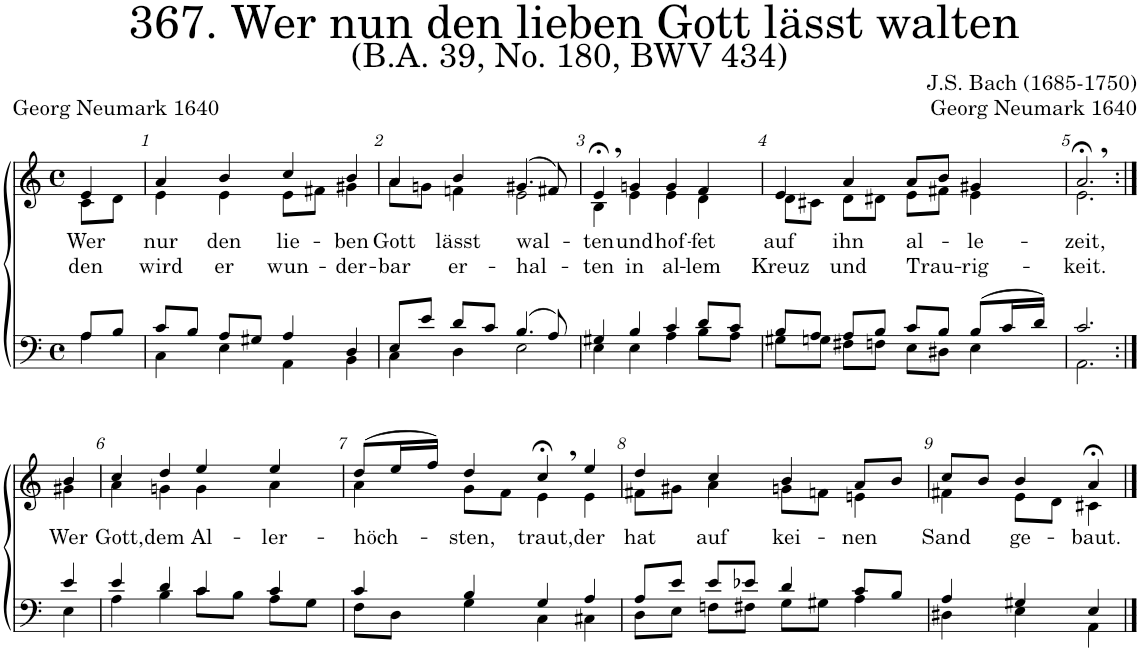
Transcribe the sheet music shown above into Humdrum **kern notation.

**kern	**kern	**text	**text
*part2	*part1	*part1	*part1
*staff2	*staff1	*staff1	*staff1
*I"Tenor/Bass	*I"Soprano/Alto	*	*
*clefF4	*clefG2	*	*
*k[]	*k[]	*	*
*M4/4	*M4/4	*	*
*met(c)	*met(c)	*	*
=	=	=	=
*^	*	*	*
!	!	!	!LO:LY:b	!LO:LY:b
*	*	*^	*	*
8A/L	4A\	4e/	8c;\L	Wer	den
8B/J	.	.	8d\J	.	.
=1	=1	=1	=1	=1	=1
!	!	!	!	!LO:LY:b	!LO:LY:b
8c;</L	4C\	4a/	4e\	nur	wird
8B/J	.	.	.	.	.
!	!	!	!	!LO:LY:b	!LO:LY:b
8A/L	4E\	4b/	4e\	den	er
8G#X/J	.	.	.	.	.
!	!	!	!	!LO:LY:b	!LO:LY:b
4A/	4AA\	4cc/	8e\L	lie-	wun-
.	.	.	8f#X\J	.	.
!	!	!	!	!LO:LY:b	!LO:LY:b
4D/	4BB\	4b/	4g#X\	-ben	-der-
=2	=2	=2	=2	=2	=2
!	!	!	!	!LO:LY:b	!LO:LY:b
8E/L	4C;\	4a/	8a\L	Gott	-bar
8e/J	.	.	8gn\J	.	.
!	!	!	!	!LO:LY:b	!LO:LY:b
8d/L	4D\	4b/	4fn\	lässt	er-
8c/J	.	.	.	.	.
!	!	!	!	!LO:LY:b	!LO:LY:b
(4.B/	2E\	(4.g#X/	2e\	wal-	-hal-
8A/)	.	8f#X/)	.	.	.
=3	=3	=3	=3	=3	=3
!	!	!	!	!LO:LY:b	!LO:LY:b
4G#X/	4E\	4e;<,/	4B\	-ten	-ten
!	!	!	!	!LO:LY:b	!LO:LY:b
4B/	4E\	4gn/	4e\	und	in
!	!	!	!	!LO:LY:b	!LO:LY:b
4c/	4A\	4g/	4e\	hof-	al-
!	!	!	!	!LO:LY:b	!LO:LY:b
8d/L	8B\L	4f/	4d\	-fet	-lem
8c/J	8A\J	.	.	.	.
=4	=4	=4	=4	=4	=4
!	!	!	!	!LO:LY:b	!LO:LY:b
8B/L	8G#X\L	4e/	8d\L	auf	Kreuz
8A/J	8Gn\J	.	8c#X\J	.	.
!	!	!	!	!LO:LY:b	!LO:LY:b
8A/L	8F#X\L	4a/	8d\L	ihn	und
8B/J	8Fn\J	.	8d#X\J	.	.
!	!	!	!	!LO:LY:b	!LO:LY:b
8c/L	8E\L	8a/L	8e\L	al-	Trau-
8B/J	8D#X\J	8b/J	8f#X\J	.	.
!	!	!	!	!LO:LY:b	!LO:LY:b
(8B/L	4E\	4g#X/	4e\	-le-	-rig-
16c/L	.	.	.	.	.
16d/JJ)	.	.	.	.	.
=5	=5	=5	=5	=5	=5
!	!	!	!	!LO:LY:b	!LO:LY:b
2.c/	2.AA\	2.a;<,/	2.e\	-zeit,	-keit.
!!LO:LB:g=z	!!
=5X1:|!	=5X1:|!	=5X1:|!	=5X1:|!	=5X1:|!	=5X1:|!
!	!	!	!	!LO:LY:b	!
4e/	4E\	4b/	4g#X\	Wer	.
=6	=6	=6	=6	=6	=6
!	!	!	!	!LO:LY:b	!
4e/	4A\	4cc;</	4a\	Gott,	.
!	!	!	!	!LO:LY:b	!
4d/	4B\	4dd/	4gn\	dem	.
!	!	!	!	!LO:LY:b	!
4c/	8c\L	4ee;</	4g\	Al-	.
.	8B\J	.	.	.	.
!	!	!	!	!LO:LY:b	!
4c/	8A\L	4ee/	4a\	-ler-	.
.	8G\J	.	.	.	.
=7	=7	=7	=7	=7	=7
!	!	!	!	!LO:LY:b	!
4c/	8F\L	(8dd/L	4a\	-höch-	.
.	8D\J	16ee/L	.	.	.
.	.	16ff/JJ)	.	.	.
!	!	!	!	!LO:LY:b	!
4B/	4G\	4dd/	8g\L	sten,	.
.	.	.	8f\J	.	.
!	!	!	!	!LO:LY:b	!
4G/	4C\	4cc;<,/	4e\	traut,	.
!	!	!	!	!LO:LY:b	!
4A/	4C#X\	4ee/	4e\	der	.
=8	=8	=8	=8	=8	=8
!	!	!	!	!LO:LY:b	!
8A/L	8D\L	4dd/	8f#X\L	hat	.
8e/J	8E\J	.	8g#X\J	.	.
!	!	!	!	!LO:LY:b	!
8e/L	8Fn\L	4cc/	4a\	auf	.
8e-X/J	8F#X\J	.	.	.	.
!	!	!	!	!LO:LY:b	!
4d/	8G\L	4b/	8gn\L	kei-	.
.	8G#X\J	.	8fn\J	.	.
!	!	!	!	!LO:LY:b	!
8c/L	4A\	8a/L	4en\	-nen	.
8B/J	.	8b/J	.	.	.
=9	=9	=9	=9	=9	=9
!	!	!	!	!LO:LY:b	!
4A/	4D#X\	8cc/L	4f#X\	Sand	.
.	.	8b/J	.	.	.
!	!	!	!	!LO:LY:b	!
4G#X/	4E\	4b/	8e\L	ge-	.
.	.	.	8d\J	.	.
!	!	!	!	!LO:LY:b	!
4E/	4AA\	4a;</	4c#X\	-baut.	.
*v	*v	*	*	*	*
*	*v	*v	*	*
==	==	==	==
*-	*-	*-	*-
